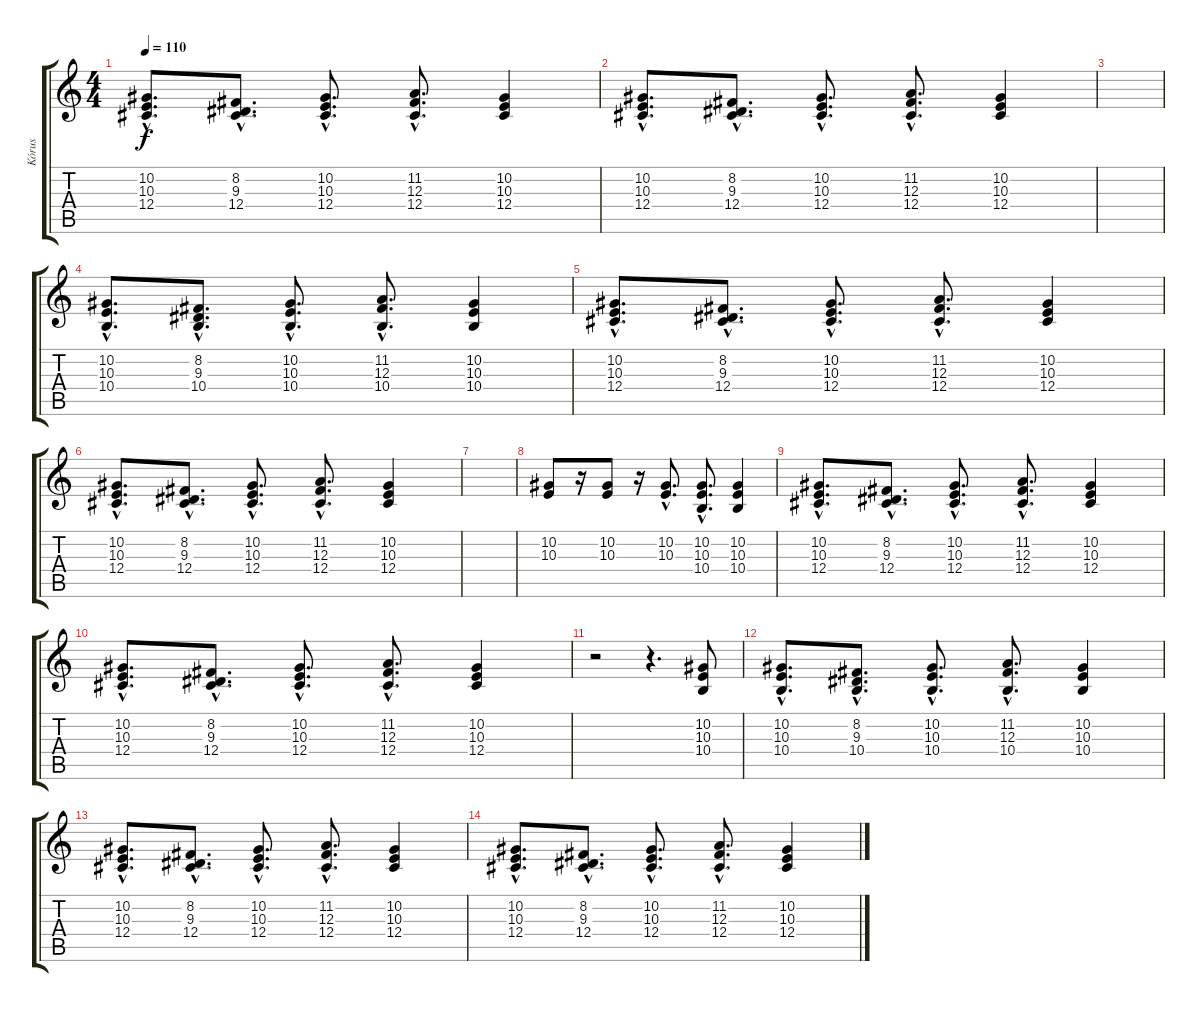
\track ("Kórus" "Kórus") {instrument choiraahs}
\staff {score tabs}
\tuning (Eb4 Bb3 Gb3 Db3 Ab2 Eb2) {hide}
\ts (4 4)
\tempo 110
\clef g2
\ks c
(10.2{hac} 10.3{hac} 12.4{hac}).8{d dy f} (8.2{hac} 9.3{hac} 12.4{hac}).8{d} (10.2{hac} 10.3{hac} 12.4{hac}).8{d} (11.2{hac} 12.3{hac} 12.4{hac}).8{d} (10.2 10.3 12.4).4 |
(10.2{hac} 10.3{hac} 12.4{hac}).8{d} (8.2{hac} 9.3{hac} 12.4{hac}).8{d} (10.2{hac} 10.3{hac} 12.4{hac}).8{d} (11.2{hac} 12.3{hac} 12.4{hac}).8{d} (10.2 10.3 12.4).4 |
|
(10.2{hac} 10.3{hac} 10.4{hac}).8{d} (8.2{hac} 9.3{hac} 10.4{hac}).8{d} (10.2{hac} 10.3{hac} 10.4{hac}).8{d} (11.2{hac} 12.3{hac} 10.4{hac}).8{d} (10.2 10.3 10.4).4 |
(10.2{hac} 10.3{hac} 12.4{hac}).8{d} (8.2{hac} 9.3{hac} 12.4{hac}).8{d} (10.2{hac} 10.3{hac} 12.4{hac}).8{d} (11.2{hac} 12.3{hac} 12.4{hac}).8{d} (10.2 10.3 12.4).4 |
(10.2{hac} 10.3{hac} 12.4{hac}).8{d} (8.2{hac} 9.3{hac} 12.4{hac}).8{d} (10.2{hac} 10.3{hac} 12.4{hac}).8{d} (11.2{hac} 12.3{hac} 12.4{hac}).8{d} (10.2 10.3 12.4).4 |
|
(10.2 10.3).8 r.16 (10.2 10.3).8 r.16 (10.2{hac} 10.3{hac}).8{d} (10.2{hac} 10.3{hac} 10.4{hac}).8{d} (10.2 10.3 10.4).4 |
(10.2{hac} 10.3{hac} 12.4{hac}).8{d} (8.2{hac} 9.3{hac} 12.4{hac}).8{d} (10.2{hac} 10.3{hac} 12.4{hac}).8{d} (11.2{hac} 12.3{hac} 12.4{hac}).8{d} (10.2 10.3 12.4).4 |
(10.2{hac} 10.3{hac} 12.4{hac}).8{d} (8.2{hac} 9.3{hac} 12.4{hac}).8{d} (10.2{hac} 10.3{hac} 12.4{hac}).8{d} (11.2{hac} 12.3{hac} 12.4{hac}).8{d} (10.2 10.3 12.4).4 |
r.2 r.4{d} (10.2 10.3 10.4).8 |
(10.2{hac} 10.3{hac} 10.4{hac}).8{d} (8.2{hac} 9.3{hac} 10.4{hac}).8{d} (10.2{hac} 10.3{hac} 10.4{hac}).8{d} (11.2{hac} 12.3{hac} 10.4{hac}).8{d} (10.2 10.3 10.4).4 |
(10.2{hac} 10.3{hac} 12.4{hac}).8{d} (8.2{hac} 9.3{hac} 12.4{hac}).8{d} (10.2{hac} 10.3{hac} 12.4{hac}).8{d} (11.2{hac} 12.3{hac} 12.4{hac}).8{d} (10.2 10.3 12.4).4 |
(10.2{hac} 10.3{hac} 12.4{hac}).8{d} (8.2{hac} 9.3{hac} 12.4{hac}).8{d} (10.2{hac} 10.3{hac} 12.4{hac}).8{d} (11.2{hac} 12.3{hac} 12.4{hac}).8{d} (10.2 10.3 12.4).4
